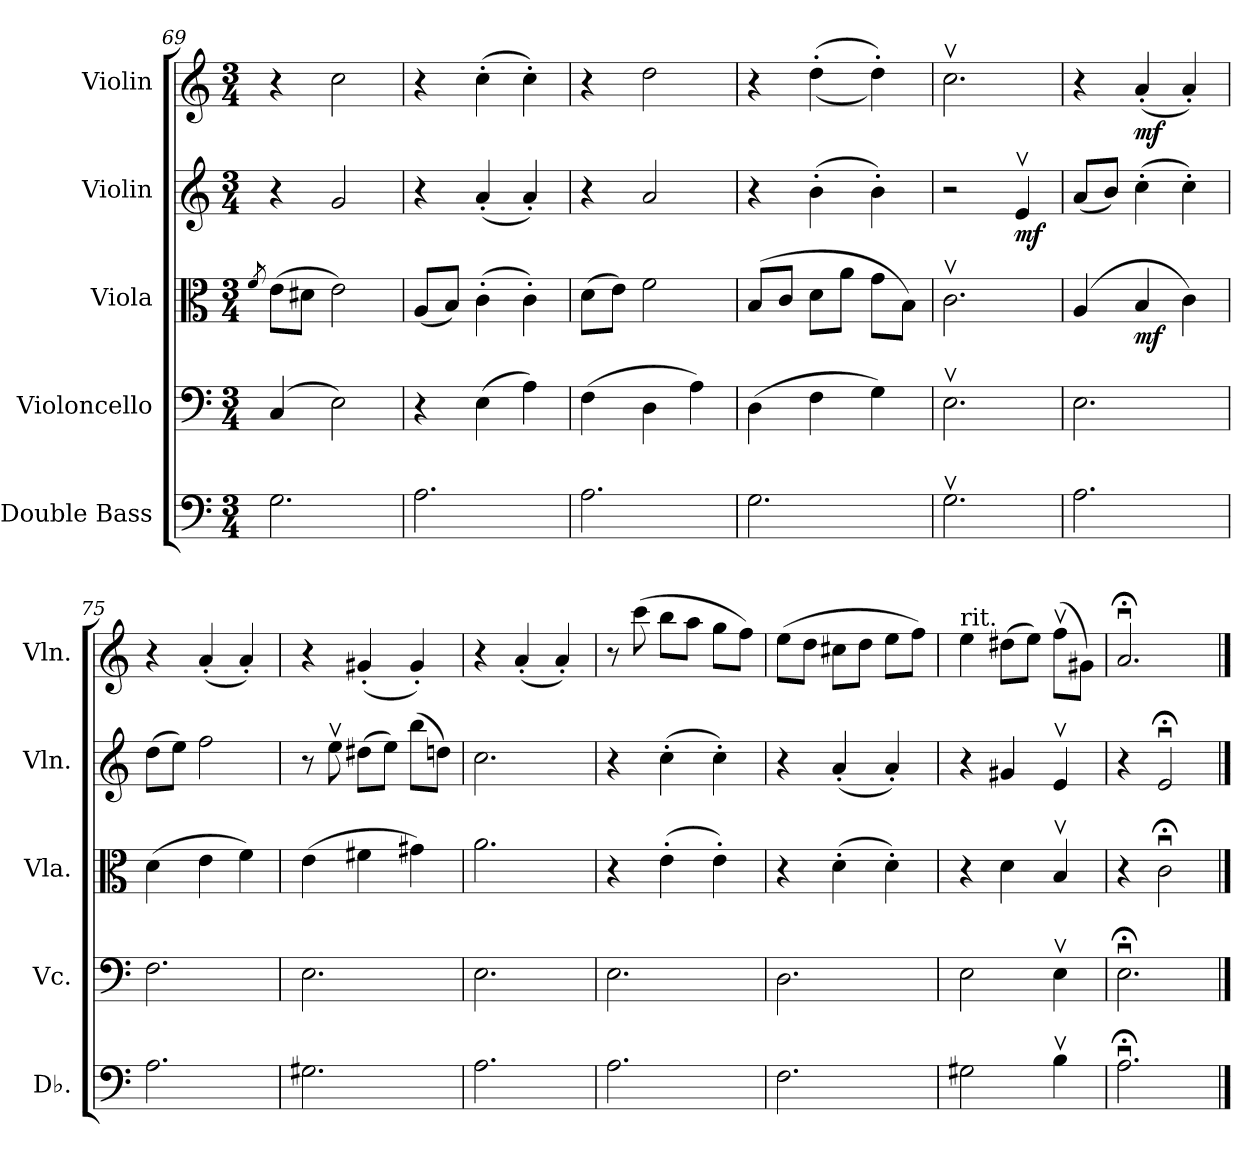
**kern	**kern	**kern	**dynam	**kern	**dynam	**kern	**dynam
*part5	*part4	*part3	*part3	*part2	*part2	*part1	*part1
*staff5	*staff4	*staff3	*staff3	*staff2	*staff2	*staff1	*staff1
*I"Double Bass	*I"Violoncello	*I"Viola	*	*I"Violin	*	*I"Violin	*
*I'Db.	*I'Vc.	*I'Vla.	*	*I'Vln.	*	*I'Vln.	*
*clefF4	*clefF4	*clefC3	*	*clefG2	*	*clefG2	*
*ITrd7c12	*	*	*	*	*	*	*
*k[]	*k[]	*k[]	*	*k[]	*	*k[]	*
*M3/4	*M3/4	*M3/4	*	*M3/4	*	*M3/4	*
=69	=69	=69	=69	=69	=69	=69	=69
.	.	8qf/	.	.	.	.	.
2.GG\	(4C/	(8e\L	.	4r	.	4r	.
.	.	8d#X\J	.	.	.	.	.
.	2E\)	2e\)	.	2g/	.	2cc\	.
!!LO:PB:g=z
=70	=70	=70	=70	=70	=70	=70	=70
2.AA\	4r	(8A/L	.	4r	.	4r	.
.	.	8B/J)	.	.	.	.	.
.	(4E\	(4c'\	.	(4a'/	.	(4cc'\	.
.	4A\)	4c'\)	.	4a'/)	.	4cc'\)	.
=71	=71	=71	=71	=71	=71	=71	=71
2.AA\	(4F\	(8d\L	.	4r	.	4r	.
.	.	8e\J)	.	.	.	.	.
.	4D\	2f\	.	2a/	.	2dd\	.
.	4A\)	.	.	.	.	.	.
=72	=72	=72	=72	=72	=72	=72	=72
2.GG\	(4D\	(8B/L	.	4r	.	4r	.
.	.	8c/J	.	.	.	.	.
.	4F\	8d\L	.	(4b'\	.	((4dd'\	.
.	.	8a\J	.	.	.	.	.
.	4G\)	8g\L	.	4b'\)	.	4dd'\))	.
.	.	8B\J)	.	.	.	.	.
=73	=73	=73	=73	=73	=73	=73	=73
2.GGv\	2.Ev\	2.cv\	.	2r	.	2.ccv\	.
!	!	!	!	!	!LO:DY:b	!	!
.	.	.	.	4ev/	mf	.	.
=74	=74	=74	=74	=74	=74	=74	=74
2.AA\	2.E\	(4A/	.	(8a/L	.	4r	.
.	.	.	.	8b/J)	.	.	.
!	!	!	!LO:DY:b	!	!	!	!LO:DY:b
.	.	4B/	mf	(4cc'\	.	(4a'/	mf
.	.	4c\)	.	4cc'\)	.	4a'/)	.
=75	=75	=75	=75	=75	=75	=75	=75
2.AA\	2.F\	(4d\	.	(8dd\L	.	4r	.
.	.	.	.	8ee\J)	.	.	.
.	.	4e\	.	2ff\	.	(4a'/	.
.	.	4f\)	.	.	.	4a'/)	.
!!LO:LB:g=z
=76	=76	=76	=76	=76	=76	=76	=76
2.GG#X\	2.E\	(4e\	.	8r	.	4r	.
.	.	.	.	8eev\	.	.	.
.	.	4f#X\	.	(8dd#X\L	.	(4g#X'/	.
.	.	.	.	8ee\J)	.	.	.
.	.	4g#X\)	.	(8bb\L	.	4g#'/)	.
.	.	.	.	8ddn\J)	.	.	.
=77	=77	=77	=77	=77	=77	=77	=77
2.AA\	2.E\	2.a\	.	2.cc\	.	4r	.
.	.	.	.	.	.	(4a'/	.
.	.	.	.	.	.	4a'/)	.
=78	=78	=78	=78	=78	=78	=78	=78
2.AA\	2.E\	4r	.	4r	.	8r	.
.	.	.	.	.	.	(8ccc\	.
.	.	(4e'\	.	(4cc'\	.	8bb\L	.
.	.	.	.	.	.	8aa\J	.
.	.	4e'\)	.	4cc'\)	.	8gg\L	.
.	.	.	.	.	.	8ff\J)	.
=79	=79	=79	=79	=79	=79	=79	=79
2.FF\	2.D\	4r	.	4r	.	(8ee\L	.
.	.	.	.	.	.	8dd\J	.
.	.	(4d'\	.	(4a'/	.	8cc#X\L	.
.	.	.	.	.	.	8dd\J	.
.	.	4d'\)	.	4a'/)	.	8ee\L	.
.	.	.	.	.	.	8ff\J)	.
=80	=80	=80	=80	=80	=80	=80	=80
!	!	!	!	!	!	!LO:TX:a:t=rit.	!
2GG#X\	2E\	4r	.	4r	.	4ee\	.
.	.	4d\	.	4g#X/	.	(8dd#X\L	.
.	.	.	.	.	.	8ee\J)	.
4BBv\	4Ev\	4Bv/	.	4ev/	.	(8ffv\L	.
.	.	.	.	.	.	8g#X\J)	.
=81	=81	=81	=81	=81	=81	=81	=81
2.AA;<u\	2.E;<u\	4r	.	4r	.	2.a;<u/	.
.	.	2c;<u\	.	2e;<u/	.	.	.
==	==	==	==	==	==	==	==
*-	*-	*-	*-	*-	*-	*-	*-
